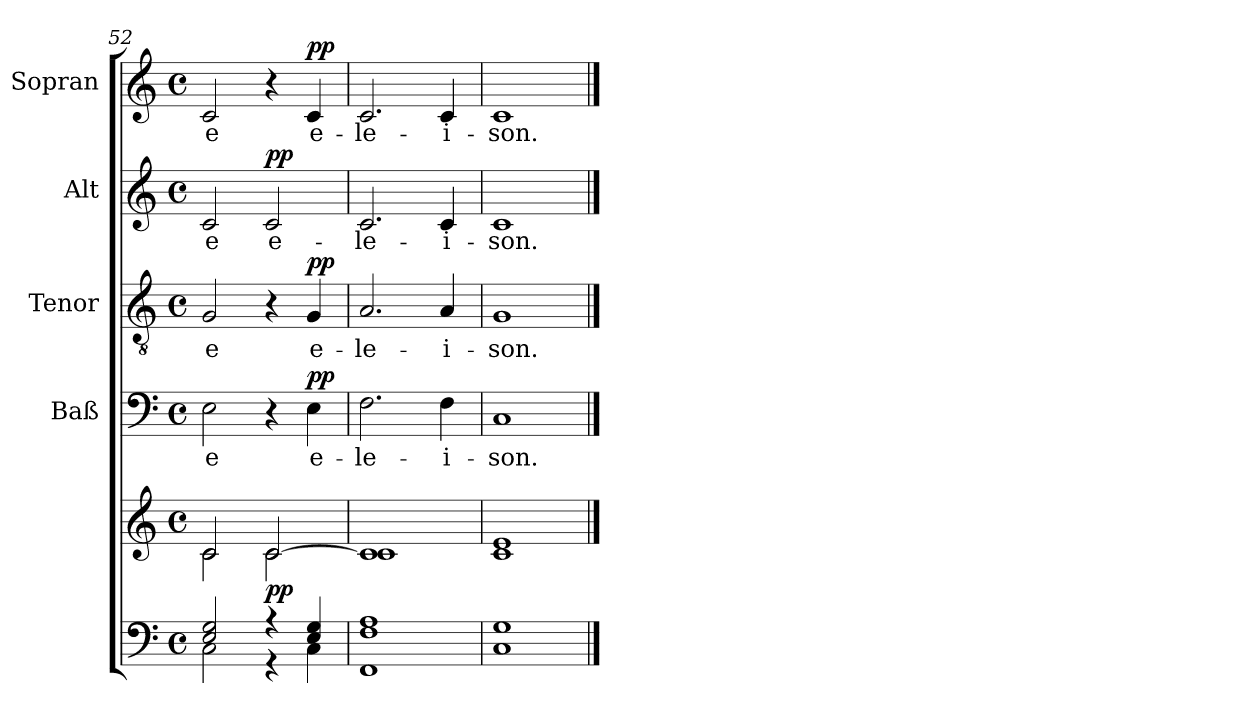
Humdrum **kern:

**kern	**kern	**dynam	**kern	**text	**dynam	**kern	**text	**dynam	**kern	**text	**dynam	**kern	**text	**dynam
*part5	*part5	*part5	*part4	*part4	*part4	*part3	*part3	*part3	*part2	*part2	*part2	*part1	*part1	*part1
*staff6	*staff5	*staff5/6	*staff4	*staff4	*staff4	*staff3	*staff3	*staff3	*staff2	*staff2	*staff2	*staff1	*staff1	*staff1
*	*	*	*I"Baß	*	*	*I"Tenor	*	*	*I"Alt	*	*	*I"Sopran	*	*
*	*	*	*I'Baß	*	*	*I'Ten	*	*	*I'Alt	*	*	*I'Sop	*	*
*clefF4	*clefG2	*	*clefF4	*	*	*clefGv2	*	*	*clefG2	*	*	*clefG2	*	*
*k[]	*k[]	*	*k[]	*	*	*k[]	*	*	*k[]	*	*	*k[]	*	*
*C:	*C:	*	*C:	*	*	*C:	*	*	*C:	*	*	*C:	*	*
*M4/4	*M4/4	*	*M4/4	*	*	*M4/4	*	*	*M4/4	*	*	*M4/4	*	*
*met(c)	*met(c)	*	*met(c)	*	*	*met(c)	*	*	*met(c)	*	*	*met(c)	*	*
=52	=52	=52	=52	=52	=52	=52	=52	=52	=52	=52	=52	=52	=52	=52
*^	*^	*	*	*	*	*	*	*	*	*	*	*	*	*
!	!	!	!	!	!	!LO:LY:b	!	!	!LO:LY:b	!	!	!LO:LY:b	!	!	!LO:LY:b	!
2E/ 2G/	2C\	2c/	2c\	.	2E\	-e	.	2G/	-e	.	2c/	-e	.	2c/	-e	.
!	!	!	!	!LO:DY:b	!	!	!	!	!	!	!	!LO:LY:b	!LO:DY:a	!	!	!
4r	4r	[>2c/	2c\	pp	4r	.	.	4r	.	.	2c/	e-	pp	4r	.	.
!	!	!	!	!	!	!LO:LY:b	!LO:DY:a	!	!LO:LY:b	!LO:DY:a	!	!	!	!	!LO:LY:b	!LO:DY:a
4E/ 4G/	4C\	.	.	.	4E\	e-	pp	4G/	e-	pp	.	.	.	4c/	e-	pp
=53	=53	=53	=53	=53	=53	=53	=53	=53	=53	=53	=53	=53	=53	=53	=53	=53
!	!	!	!	!	!	!LO:LY:b	!	!	!LO:LY:b	!	!	!LO:LY:b	!	!	!LO:LY:b	!
1F 1A	1FF	1c]	1c	.	2.F\	-le-	.	2.A/	-le-	.	2.c/	-le-	.	2.c/	-le-	.
!	!	!	!	!	!	!LO:LY:b	!	!	!LO:LY:b	!	!	!LO:LY:b	!	!	!LO:LY:b	!
.	.	.	.	.	4F\	-i-	.	4A/	-i-	.	4c/	-i-	.	4c/	-i-	.
=54	=54	=54	=54	=54	=54	=54	=54	=54	=54	=54	=54	=54	=54	=54	=54	=54
!	!	!	!	!	!	!LO:LY:b	!	!	!LO:LY:b	!	!	!LO:LY:b	!	!	!LO:LY:b	!
1G	1C	1e	1c	.	1C	-son.	.	1G	-son.	.	1c	-son.	.	1c	-son.	.
*v	*v	*	*	*	*	*	*	*	*	*	*	*	*	*	*	*
*	*v	*v	*	*	*	*	*	*	*	*	*	*	*	*	*
==	==	==	==	==	==	==	==	==	==	==	==	==	==	==
*-	*-	*-	*-	*-	*-	*-	*-	*-	*-	*-	*-	*-	*-	*-
